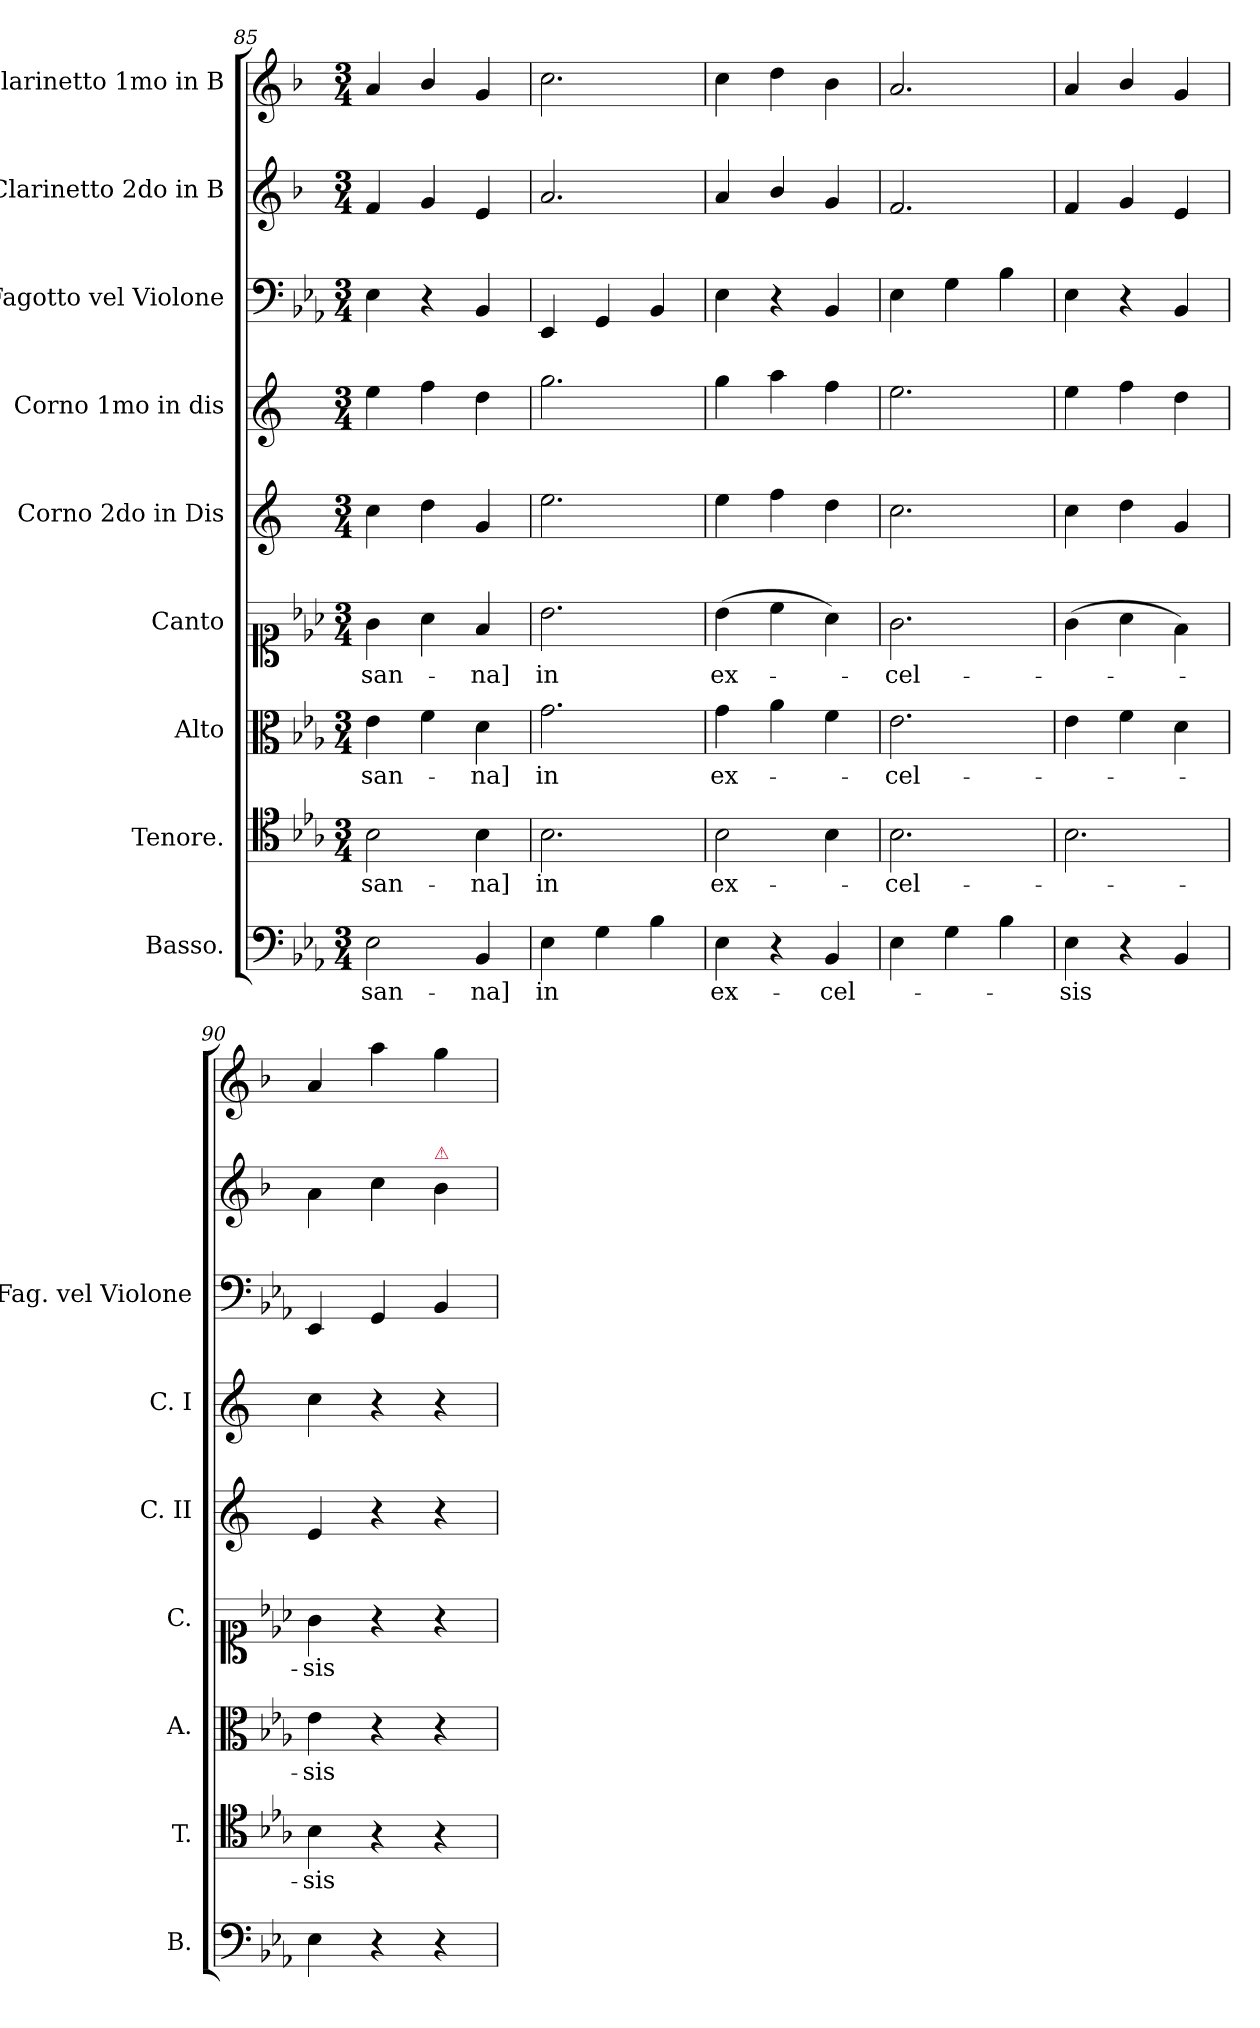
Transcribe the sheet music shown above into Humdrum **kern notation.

**kern	**text	**kern	**text	**kern	**text	**kern	**text	**kern	**kern	**kern	**kern	**kern
*part9	*part9	*part8	*part8	*part7	*part7	*part6	*part6	*part5	*part4	*part3	*part2	*part1
*staff9	*staff9	*staff8	*staff8	*staff7	*staff7	*staff6	*staff6	*staff5	*staff4	*staff3	*staff2	*staff1
*I"Basso.	*	*I"Tenore.	*	*I"Alto	*	*I"Canto	*	*I"Corno 2do in Dis	*I"Corno 1mo in dis	*I"Fagotto vel Violone	*I"Clarinetto 2do in B	*I"Clarinetto 1mo in B
*I'B.	*	*I'T.	*	*I'A.	*	*I'C.	*	*I'C. II	*I'C. I	*I'Fag. vel Violone	*	*
*clefF4	*	*clefC4	*	*clefC3	*	*clefC1	*	*clefG2	*clefG2	*clefF4	*clefG2	*clefG2
*	*	*	*	*	*	*	*	*ITrd5c9	*ITrd5c9	*	*ITrd1c2	*ITrd1c2
*k[b-e-a-]	*	*k[b-e-a-]	*	*k[b-e-a-]	*	*k[b-e-a-]	*	*k[b-e-a-]	*k[b-e-a-]	*k[b-e-a-]	*k[b-e-a-]	*k[b-e-a-]
*E-:	*	*E-:	*	*E-:	*	*E-:	*	*E-:	*E-:	*E-:	*E-:	*E-:
*M3/4	*	*M3/4	*	*M3/4	*	*M3/4	*	*M3/4	*M3/4	*M3/4	*M3/4	*M3/4
=85	=85	=85	=85	=85	=85	=85	=85	=85	=85	=85	=85	=85
2E-\	-san-	2B-\	-san-	4e-\	-san-	4g\	-san-	4e-\	4g\	4E-\	4e-/	4g/
.	.	.	.	4f\	.	4a-\	.	4f\	4a-\	4r	4f/	4a-/
4BB-/	-na]	4B-\	-na]	4d\	-na]	4f/	-na]	4B-/	4f\	4BB-/	4d/	4f/
=86	=86	=86	=86	=86	=86	=86	=86	=86	=86	=86	=86	=86
4E-\	in	2.B-\	in	2.g\	in	2.b-\	in	2.g\	2.b-\	4EE-/	2.g/	2.b-\
4G\	.	.	.	.	.	.	.	.	.	4GG/	.	.
4B-\	.	.	.	.	.	.	.	.	.	4BB-/	.	.
=87	=87	=87	=87	=87	=87	=87	=87	=87	=87	=87	=87	=87
4E-\	ex-	2B-\	ex-	4g\	ex-	(4b-\	ex-	4g\	4b-\	4E-\	4g/	4b-\
4r	.	.	.	4a-\	.	4cc\	.	4a-\	4cc\	4r	4a-/	4cc\
4BB-/	-cel-	4B-\	.	4f\	.	4a-\)	.	4f\	4a-\	4BB-/	4f/	4a-\
=88	=88	=88	=88	=88	=88	=88	=88	=88	=88	=88	=88	=88
4E-\	.	2.B-\	-cel-	2.e-\	-cel-	2.g\	-cel-	2.e-\	2.g\	4E-\	2.e-/	2.g/
4G\	.	.	.	.	.	.	.	.	.	4G\	.	.
4B-\	.	.	.	.	.	.	.	.	.	4B-\	.	.
=89	=89	=89	=89	=89	=89	=89	=89	=89	=89	=89	=89	=89
4E-\	-sis	2.B-\	.	4e-\	.	(4g\	.	4e-\	4g\	4E-\	4e-/	4g/
4r	.	.	.	4f\	.	4a-\	.	4f\	4a-\	4r	4f/	4a-/
4BB-/	.	.	.	4d\	.	4f\)	.	4B-/	4f\	4BB-/	4d/	4f/
=90	=90	=90	=90	=90	=90	=90	=90	=90	=90	=90	=90	=90
4E-\	.	4B-\	-sis	4e-\	-sis	4g\	-sis	4G/	4e-\	4EE-/	4g\	4g/
4r	.	4r	.	4r	.	4r	.	4r	4r	4GG/	4b-\	4gg\
!	!	!	!	!	!	!	!	!	!	!	!LO:TX:a:color=crimson:t=⚠	!
4r	.	4r	.	4r	.	4r	.	4r	4r	4BB-/	4a-\	4ff\
=	=	=	=	=	=	=	=	=	=	=	=	=
*-	*-	*-	*-	*-	*-	*-	*-	*-	*-	*-	*-	*-
